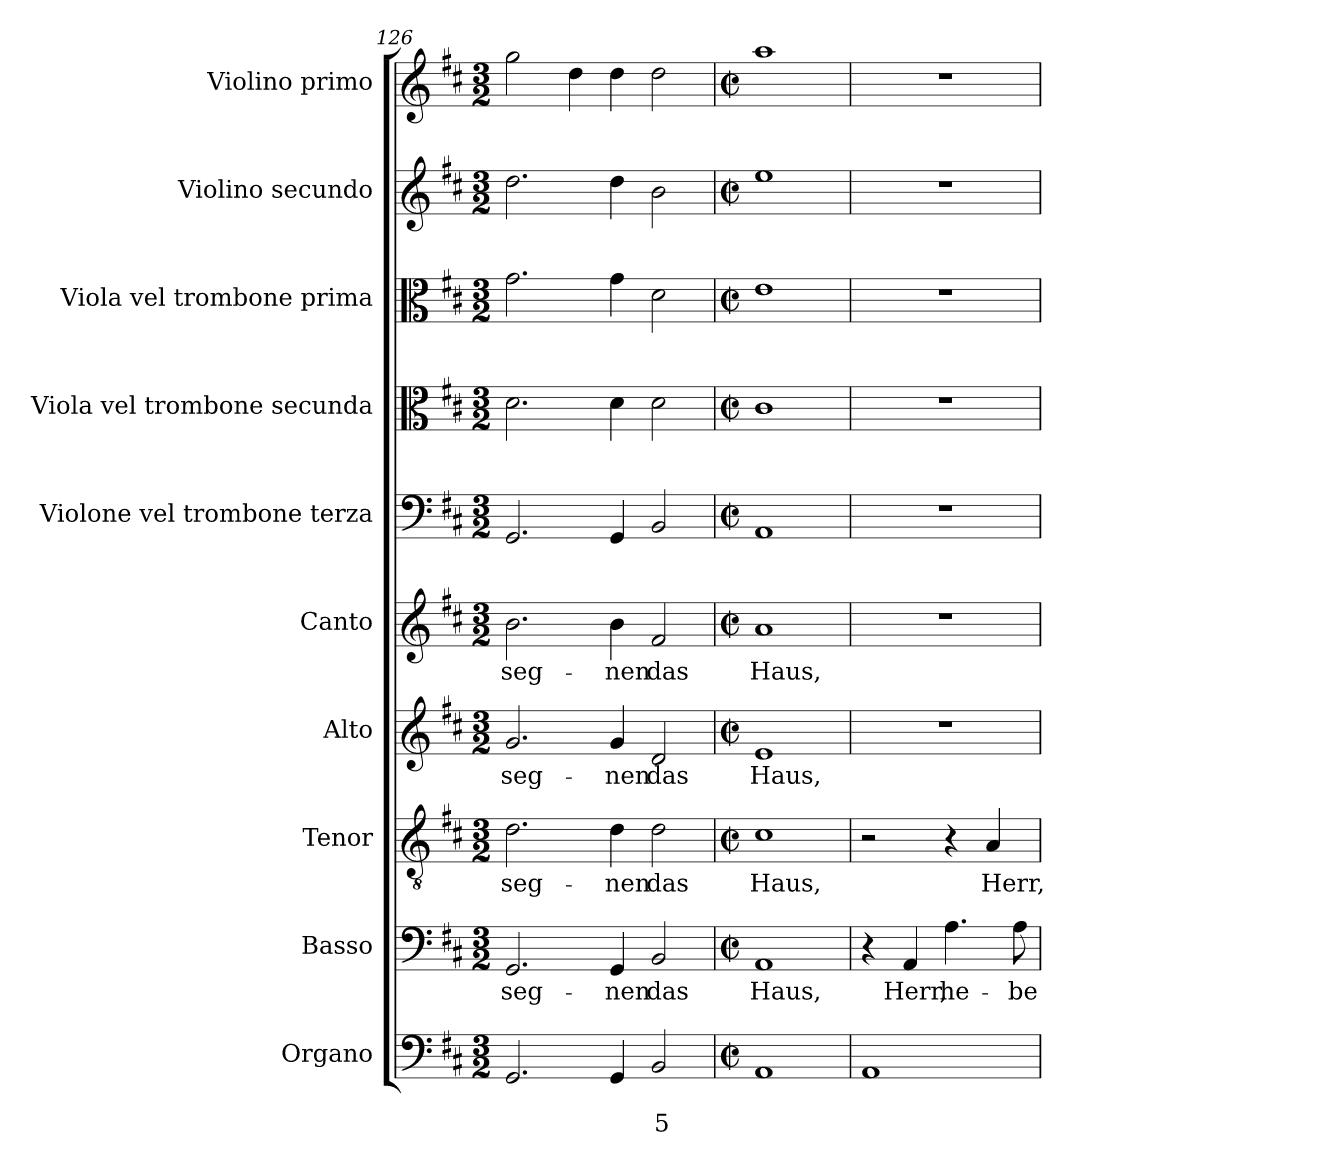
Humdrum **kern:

**kern	**text	**text	**kern	**text	**kern	**text	**kern	**text	**kern	**text	**kern	**kern	**kern	**kern	**kern
*part10	*part10	*part10	*part9	*part9	*part8	*part8	*part7	*part7	*part6	*part6	*part5	*part4	*part3	*part2	*part1
*staff10	*staff10	*staff10	*staff9	*staff9	*staff8	*staff8	*staff7	*staff7	*staff6	*staff6	*staff5	*staff4	*staff3	*staff2	*staff1
*I"Organo	*	*	*I"Basso	*	*I"Tenor	*	*I"Alto	*	*I"Canto	*	*I"Violone vel trombone  terza	*I"Viola vel trombone secunda	*I"Viola vel trombone prima	*I"Violino secundo	*I"Violino primo
*	*	*	*I'B	*	*I'T	*	*I'A	*	*I'C	*	*I'Vn	*I'Va2	*I'Va1	*I'Vi2	*I'Vi1
*clefF4	*	*	*clefF4	*	*clefGv2	*	*clefG2	*	*clefG2	*	*clefF4	*clefC3	*clefC3	*clefG2	*clefG2
*k[f#c#]	*	*	*k[f#c#]	*	*k[f#c#]	*	*k[f#c#]	*	*k[f#c#]	*	*k[f#c#]	*k[f#c#]	*k[f#c#]	*k[f#c#]	*k[f#c#]
*D:	*	*	*D:	*	*D:	*	*D:	*	*D:	*	*D:	*D:	*D:	*D:	*D:
*M3/2	*	*	*M3/2	*	*M3/2	*	*M3/2	*	*M3/2	*	*M3/2	*M3/2	*M3/2	*M3/2	*M3/2
=126	=126	=126	=126	=126	=126	=126	=126	=126	=126	=126	=126	=126	=126	=126	=126
!	!	!	!	!LO:LY:b	!	!	!	!	!	!	!	!	!	!	!
!	!	!	!	!	!	!LO:LY:b	!	!	!	!	!	!	!	!	!
!	!	!	!	!	!	!	!	!LO:LY:b	!	!	!	!	!	!	!
!	!	!	!	!	!	!	!	!	!	!LO:LY:b	!	!	!	!	!
2.GG/	.	.	2.GG/	seg-	2.d\	seg-	2.g/	seg-	2.b\	seg-	2.GG/	2.d\	2.g\	2.dd\	2gg\
.	.	.	.	.	.	.	.	.	.	.	.	.	.	.	4dd\
!	!	!	!	!LO:LY:b	!	!	!	!	!	!	!	!	!	!	!
!	!	!	!	!	!	!LO:LY:b	!	!	!	!	!	!	!	!	!
!	!	!	!	!	!	!	!	!LO:LY:b	!	!	!	!	!	!	!
!	!	!	!	!	!	!	!	!	!	!LO:LY:b	!	!	!	!	!
4GG/	.	.	4GG/	-nen	4d\	-nen	4g/	-nen	4b\	-nen	4GG/	4d\	4g\	4dd\	4dd\
!	!	!LO:LY:b	!	!	!	!	!	!	!	!	!	!	!	!	!
!	!	!	!	!LO:LY:b	!	!	!	!	!	!	!	!	!	!	!
!	!	!	!	!	!	!LO:LY:b	!	!	!	!	!	!	!	!	!
!	!	!	!	!	!	!	!	!LO:LY:b	!	!	!	!	!	!	!
!	!	!	!	!	!	!	!	!	!	!LO:LY:b	!	!	!	!	!
2BB/	.	5	2BB/	das	2d\	das	2d/	das	2f#/	das	2BB/	2d\	2d\	2b\	2dd\
=127	=127	=127	=127	=127	=127	=127	=127	=127	=127	=127	=127	=127	=127	=127	=127
*M2/2	*	*	*M2/2	*	*M2/2	*	*M2/2	*	*M2/2	*	*M2/2	*M2/2	*M2/2	*M2/2	*M2/2
*met(c|)	*	*	*met(c|)	*	*met(c|)	*	*met(c|)	*	*met(c|)	*	*met(c|)	*met(c|)	*met(c|)	*met(c|)	*met(c|)
!	!	!	!	!LO:LY:b	!	!	!	!	!	!	!	!	!	!	!
!	!	!	!	!	!	!LO:LY:b	!	!	!	!	!	!	!	!	!
!	!	!	!	!	!	!	!	!LO:LY:b	!	!	!	!	!	!	!
!	!	!	!	!	!	!	!	!	!	!LO:LY:b	!	!	!	!	!
1AA	.	.	1AA	Haus,	1c#	Haus,	1e	Haus,	1a	Haus,	1AA	1c#	1e	1ee	1aa
=128	=128	=128	=128	=128	=128	=128	=128	=128	=128	=128	=128	=128	=128	=128	=128
1AA	.	.	4r	.	2r	.	1r	.	1r	.	1r	1r	1r	1r	1r
!	!	!	!	!LO:LY:b	!	!	!	!	!	!	!	!	!	!	!
.	.	.	4AA/	Herr,	.	.	.	.	.	.	.	.	.	.	.
!	!	!	!	!LO:LY:b	!	!	!	!	!	!	!	!	!	!	!
.	.	.	4.A\	he-	4r	.	.	.	.	.	.	.	.	.	.
!	!	!	!	!	!	!LO:LY:b	!	!	!	!	!	!	!	!	!
.	.	.	.	.	4A/	Herr,	.	.	.	.	.	.	.	.	.
!	!	!	!	!LO:LY:b	!	!	!	!	!	!	!	!	!	!	!
.	.	.	8A\	-be-	.	.	.	.	.	.	.	.	.	.	.
=	=	=	=	=	=	=	=	=	=	=	=	=	=	=	=
*-	*-	*-	*-	*-	*-	*-	*-	*-	*-	*-	*-	*-	*-	*-	*-
